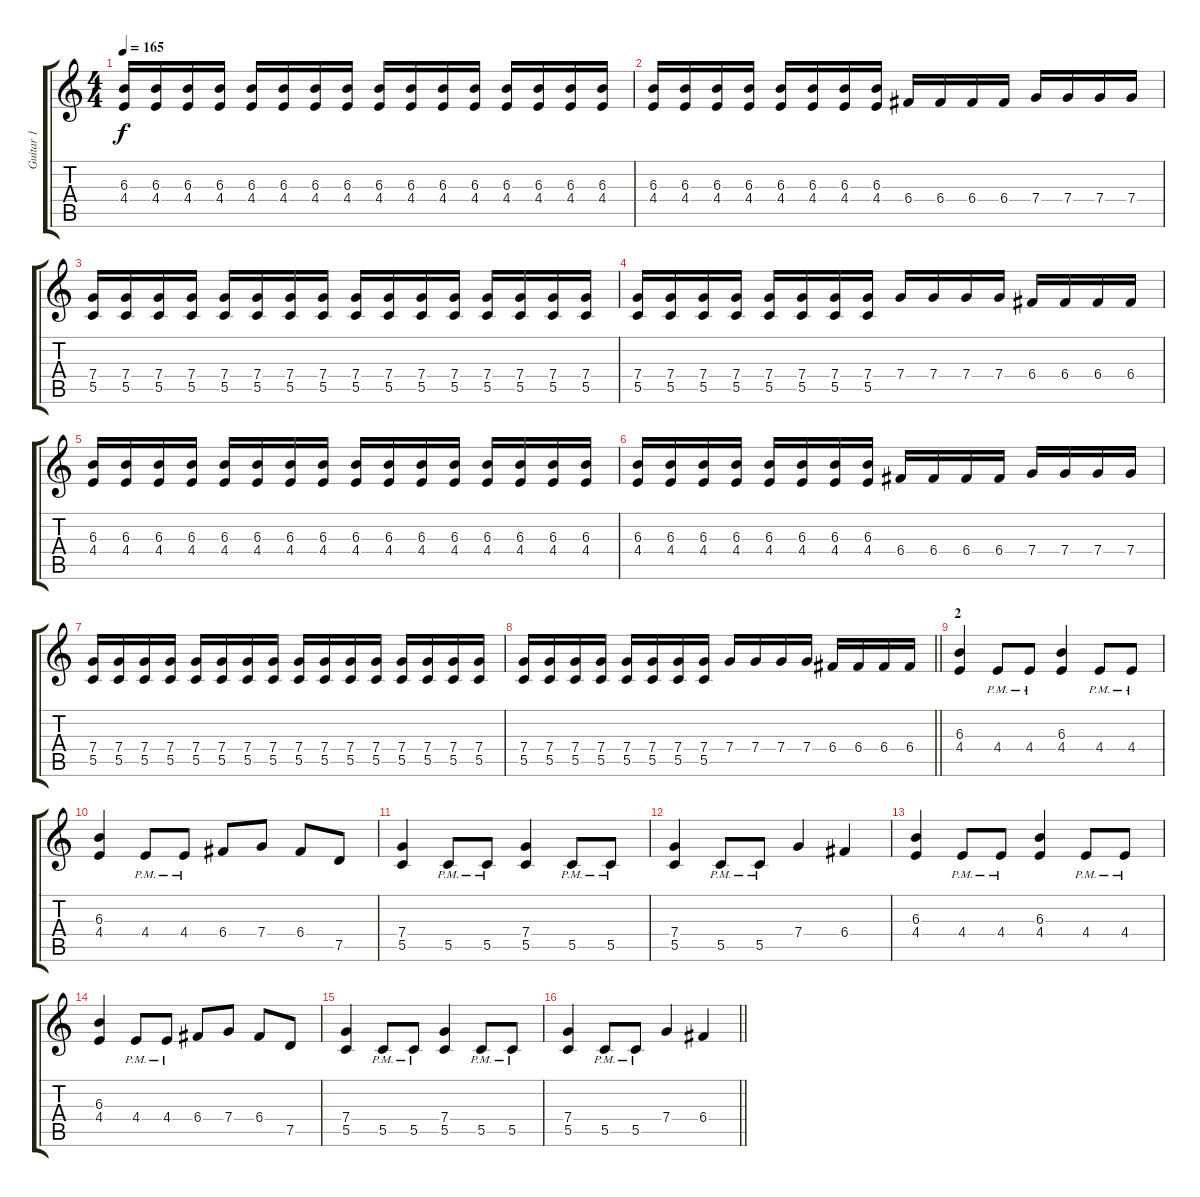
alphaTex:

\track ("Guitar 1" "Guitar 1") {instrument distortionguitar}
\staff {score tabs}
\tuning (D4 A3 F3 C3 G2 C2) {hide}
\ts (4 4)
\tempo 165
\clef g2
\ks c
(6.3 4.4).16{dy f} (6.3 4.4).16 (6.3 4.4).16 (6.3 4.4).16 (6.3 4.4).16 (6.3 4.4).16 (6.3 4.4).16 (6.3 4.4).16 (6.3 4.4).16 (6.3 4.4).16 (6.3 4.4).16 (6.3 4.4).16 (6.3 4.4).16 (6.3 4.4).16 (6.3 4.4).16 (6.3 4.4).16 |
(6.3 4.4).16 (6.3 4.4).16 (6.3 4.4).16 (6.3 4.4).16 (6.3 4.4).16 (6.3 4.4).16 (6.3 4.4).16 (6.3 4.4).16 6.4.16 6.4.16 6.4.16 6.4.16 7.4.16 7.4.16 7.4.16 7.4.16 |
(7.4 5.5).16 (7.4 5.5).16 (7.4 5.5).16 (7.4 5.5).16 (7.4 5.5).16 (7.4 5.5).16 (7.4 5.5).16 (7.4 5.5).16 (7.4 5.5).16 (7.4 5.5).16 (7.4 5.5).16 (7.4 5.5).16 (7.4 5.5).16 (7.4 5.5).16 (7.4 5.5).16 (7.4 5.5).16 |
(7.4 5.5).16 (7.4 5.5).16 (7.4 5.5).16 (7.4 5.5).16 (7.4 5.5).16 (7.4 5.5).16 (7.4 5.5).16 (7.4 5.5).16 7.4.16 7.4.16 7.4.16 7.4.16 6.4.16 6.4.16 6.4.16 6.4.16 |
(6.3 4.4).16 (6.3 4.4).16 (6.3 4.4).16 (6.3 4.4).16 (6.3 4.4).16 (6.3 4.4).16 (6.3 4.4).16 (6.3 4.4).16 (6.3 4.4).16 (6.3 4.4).16 (6.3 4.4).16 (6.3 4.4).16 (6.3 4.4).16 (6.3 4.4).16 (6.3 4.4).16 (6.3 4.4).16 |
(6.3 4.4).16 (6.3 4.4).16 (6.3 4.4).16 (6.3 4.4).16 (6.3 4.4).16 (6.3 4.4).16 (6.3 4.4).16 (6.3 4.4).16 6.4.16 6.4.16 6.4.16 6.4.16 7.4.16 7.4.16 7.4.16 7.4.16 |
(7.4 5.5).16 (7.4 5.5).16 (7.4 5.5).16 (7.4 5.5).16 (7.4 5.5).16 (7.4 5.5).16 (7.4 5.5).16 (7.4 5.5).16 (7.4 5.5).16 (7.4 5.5).16 (7.4 5.5).16 (7.4 5.5).16 (7.4 5.5).16 (7.4 5.5).16 (7.4 5.5).16 (7.4 5.5).16 |
\barLineRight lightlight
(7.4 5.5).16 (7.4 5.5).16 (7.4 5.5).16 (7.4 5.5).16 (7.4 5.5).16 (7.4 5.5).16 (7.4 5.5).16 (7.4 5.5).16 7.4.16 7.4.16 7.4.16 7.4.16 6.4.16 6.4.16 6.4.16 6.4.16 |
\section ("" "2")
(6.3 4.4).4 4.4{pm}.8 4.4{pm}.8 (6.3 4.4).4 4.4{pm}.8 4.4{pm}.8 |
(6.3 4.4).4 4.4{pm}.8 4.4{pm}.8 6.4.8 7.4.8 6.4.8 7.5.8 |
(7.4 5.5).4 5.5{pm}.8 5.5{pm}.8 (7.4 5.5).4 5.5{pm}.8 5.5{pm}.8 |
(7.4 5.5).4 5.5{pm}.8 5.5{pm}.8 7.4.4 6.4.4 |
(6.3 4.4).4 4.4{pm}.8 4.4{pm}.8 (6.3 4.4).4 4.4{pm}.8 4.4{pm}.8 |
(6.3 4.4).4 4.4{pm}.8 4.4{pm}.8 6.4.8 7.4.8 6.4.8 7.5.8 |
(7.4 5.5).4 5.5{pm}.8 5.5{pm}.8 (7.4 5.5).4 5.5{pm}.8 5.5{pm}.8 |
\barLineRight lightlight
(7.4 5.5).4 5.5{pm}.8 5.5{pm}.8 7.4.4 6.4.4
